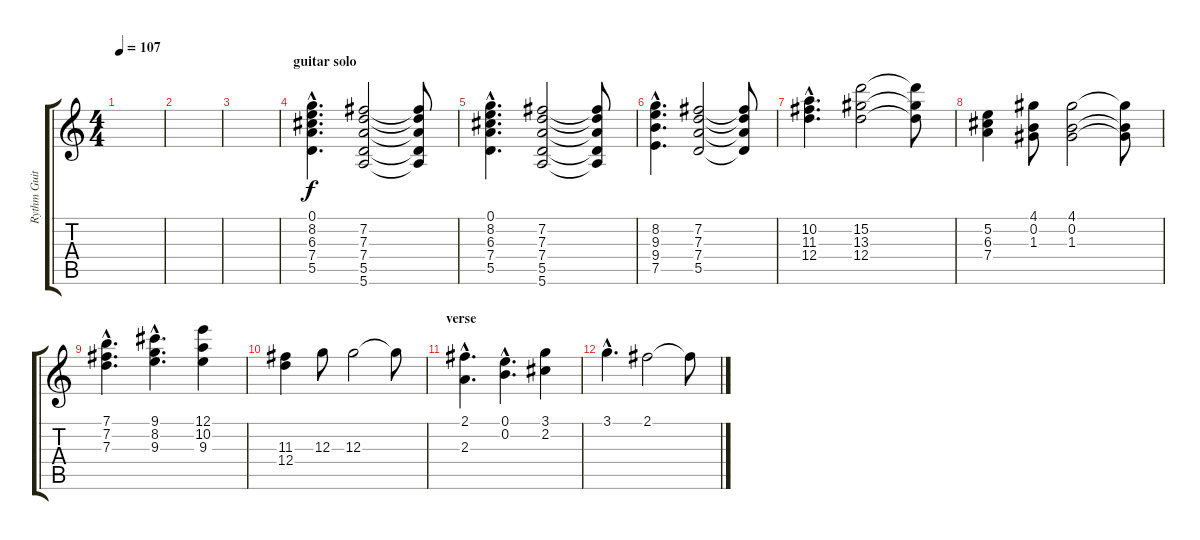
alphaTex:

\track ("Rythm Guitar 1 (May)" "Rythm Guit") {instrument distortionguitar}
\staff {score tabs}
\tuning (E4 B3 G3 D3 A2 E2) {hide}
\ts (4 4)
\tempo 107
\clef g2
\ks c
|
|
|
\section ("" "guitar solo")
(0.1{hac} 8.2{hac} 6.3{hac} 7.4{hac} 5.5{hac}).4{d} (7.2 7.3 7.4 5.5 5.6).2 (7.2{t} 7.3{t} 7.4{t} 5.5{t} 5.6{t}).8 |
(0.1{hac} 8.2{hac} 6.3{hac} 7.4{hac} 5.5{hac}).4{d} (7.2 7.3 7.4 5.5 5.6).2 (7.2{t} 7.3{t} 7.4{t} 5.5{t} 5.6{t}).8 |
(8.2{hac} 9.3{hac} 9.4{hac} 7.5{hac}).4{d} (7.2 7.3 7.4 5.5).2 (7.2{t} 7.3{t} 7.4{t} 5.5{t}).8 |
(10.2{hac} 11.3{hac} 12.4{hac}).4{d} (15.2 13.3 12.4).2 (15.2{t} 13.3{t} 12.4{t}).8 |
(5.2 6.3 7.4).4 (4.1 0.2 1.3).8 (4.1 0.2 1.3).2 (4.1{t} 0.2{t} 1.3{t}).8 |
(7.1{hac} 7.2{hac} 7.3{hac}).4{d} (9.1{hac} 8.2{hac} 9.3{hac}).4{d} (12.1 10.2 9.3).4 |
(11.3 12.4).4 12.3.8 12.3.2 12.3{t}.8 |
\section ("" "verse")
(2.1{hac} 2.3{hac}).4{d} (0.1{hac} 0.2{hac}).4{d} (3.1 2.2).4 |
3.1{hac}.4{d} 2.1.2 2.1{t}.8
